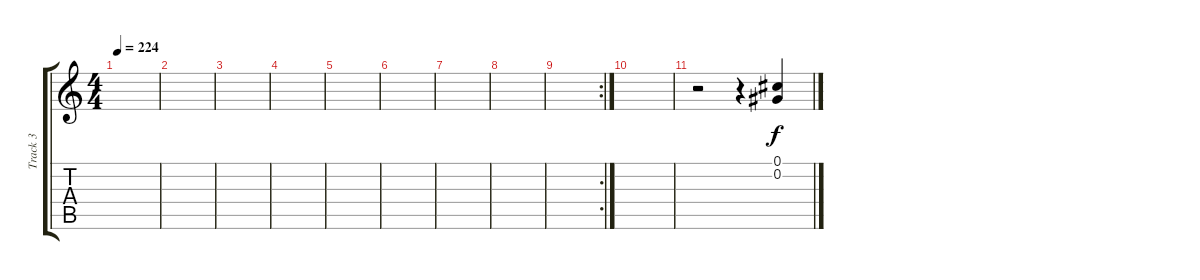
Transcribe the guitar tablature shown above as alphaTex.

\track ("Track 3" "Track 3") {instrument electricguitarclean}
\staff {score tabs}
\tuning (Db4 Ab3 E3 B2 Gb2 Db2) {hide}
\ts (4 4)
\tempo 224
\clef g2
\ks c
|
|
|
|
|
|
|
|
\rc 2
|
|
r.2 r.4 (0.1 0.2).4
